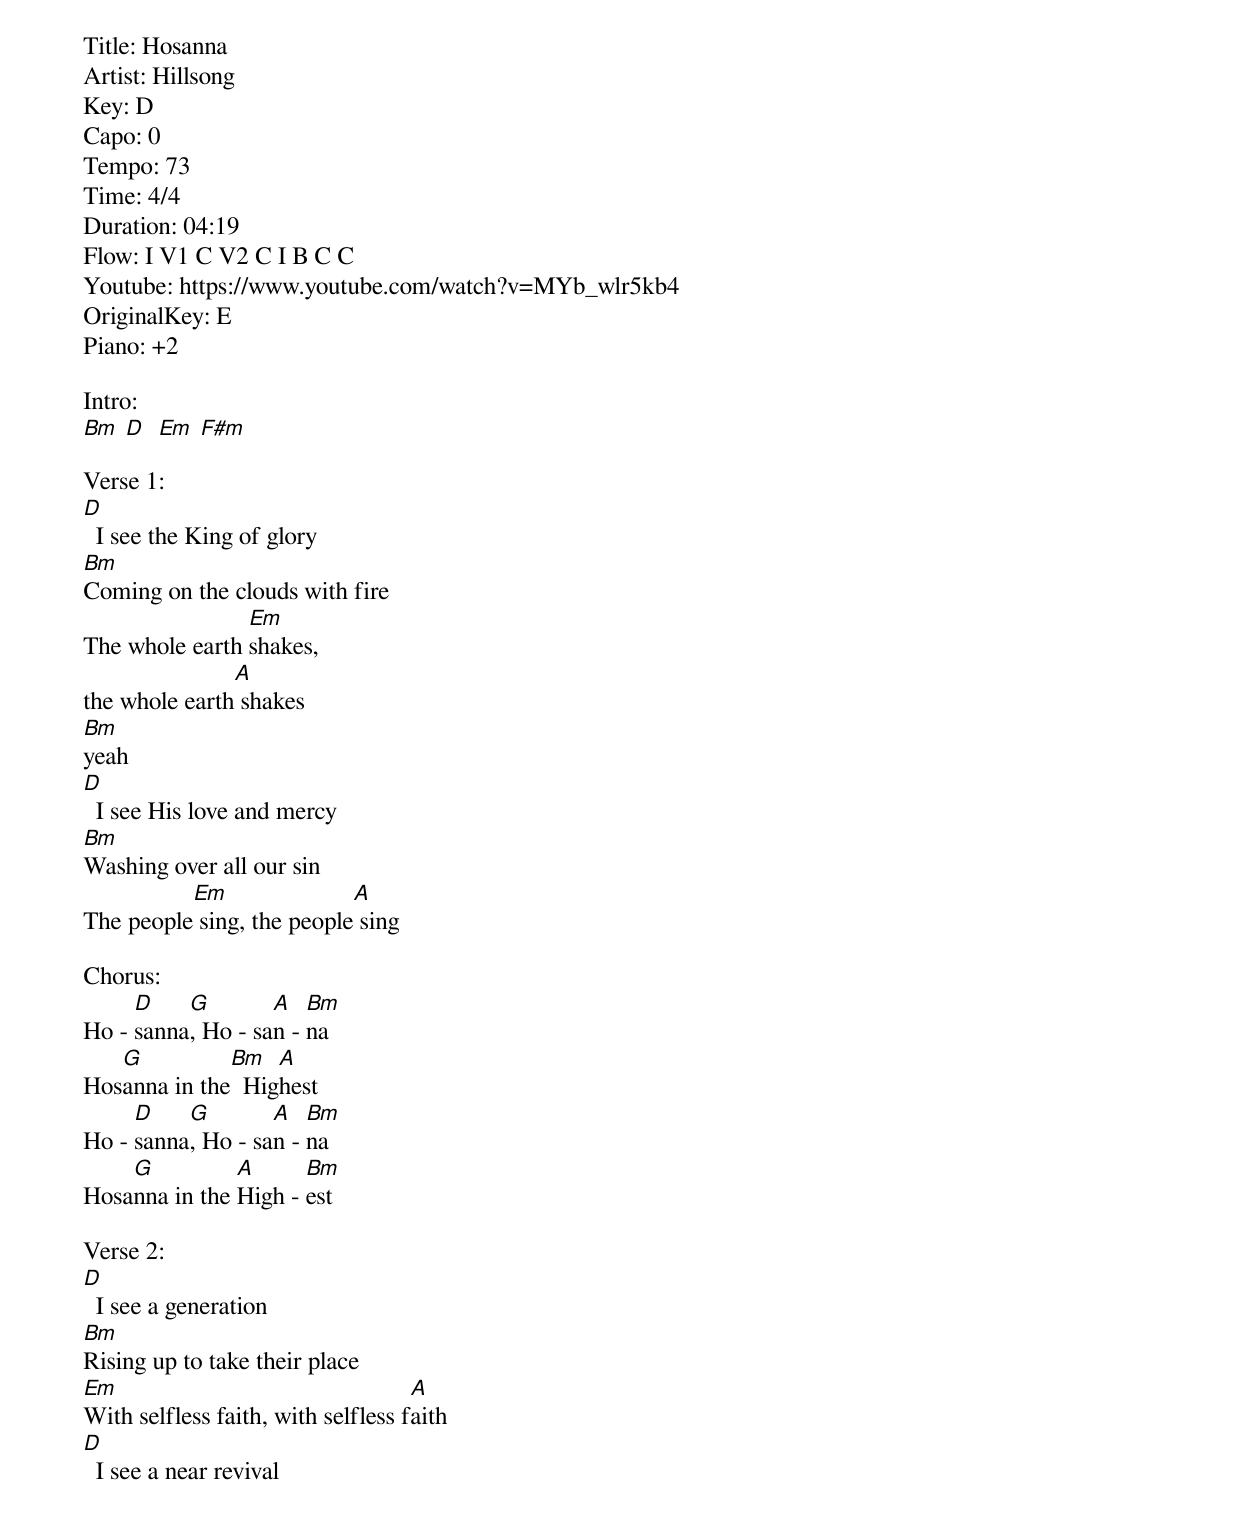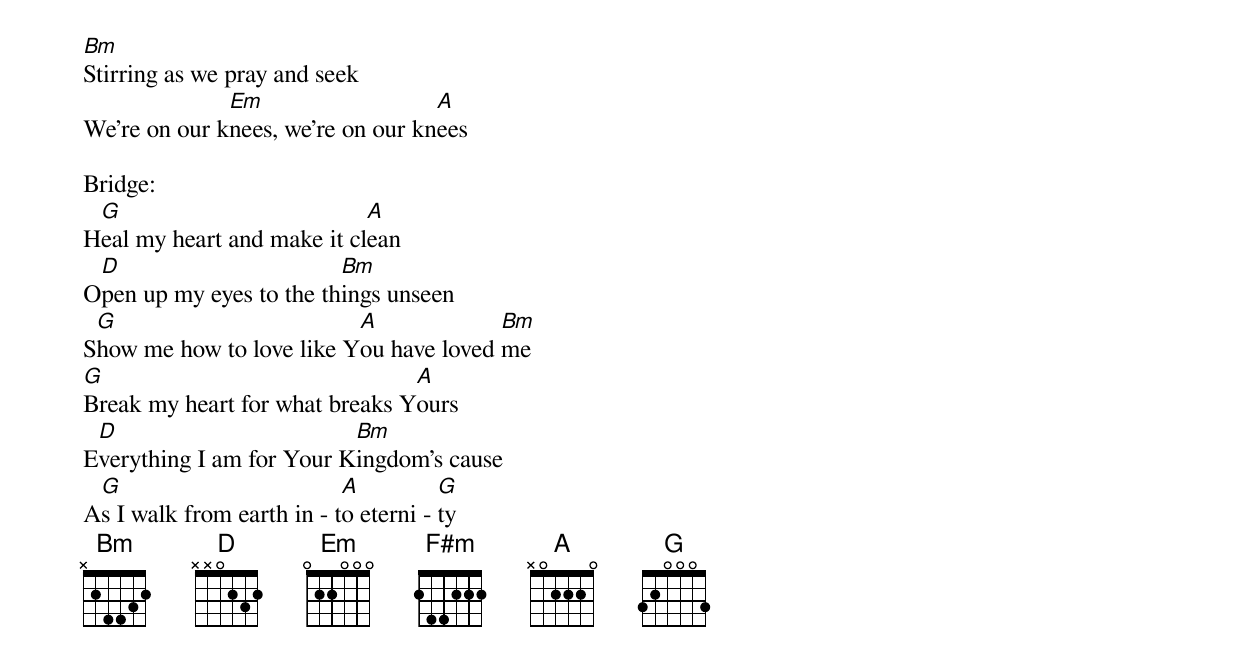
Title: Hosanna
Artist: Hillsong
Key: D
Capo: 0
Tempo: 73
Time: 4/4
Duration: 04:19
Flow: I V1 C V2 C I B C C
Youtube: https://www.youtube.com/watch?v=MYb_wlr5kb4
OriginalKey: E
Piano: +2

Intro:
[Bm] [D]  [Em] [F#m]

Verse 1:
[D]  I see the King of glory
[Bm]Coming on the clouds with fire
The whole earth [Em]shakes,
the whole earth[A] shakes
[Bm]yeah
[D]  I see His love and mercy
[Bm]Washing over all our sin
The people[Em] sing, the people[A] sing

Chorus:
Ho - [D]sanna[G], Ho - sa[A]n - [Bm]na
Hos[G]anna in the[Bm]  Hig[A]hest
Ho - [D]sanna[G], Ho - sa[A]n - [Bm]na
Hosa[G]nna in the [A]High - [Bm]est

Verse 2:
[D]  I see a generation
[Bm]Rising up to take their place
[Em]With selfless faith, with selfless f[A]aith
[D]  I see a near revival
[Bm]Stirring as we pray and seek
We're on our k[Em]nees, we're on our kn[A]ees

Bridge:
H[G]eal my heart and make it cl[A]ean
O[D]pen up my eyes to the th[Bm]ings unseen
S[G]how me how to love like Y[A]ou have loved [Bm]me
[G]Break my heart for what breaks Y[A]ours
E[D]verything I am for Your K[Bm]ingdom's cause
A[G]s I walk from earth in - t[A]o eterni - [G]ty
